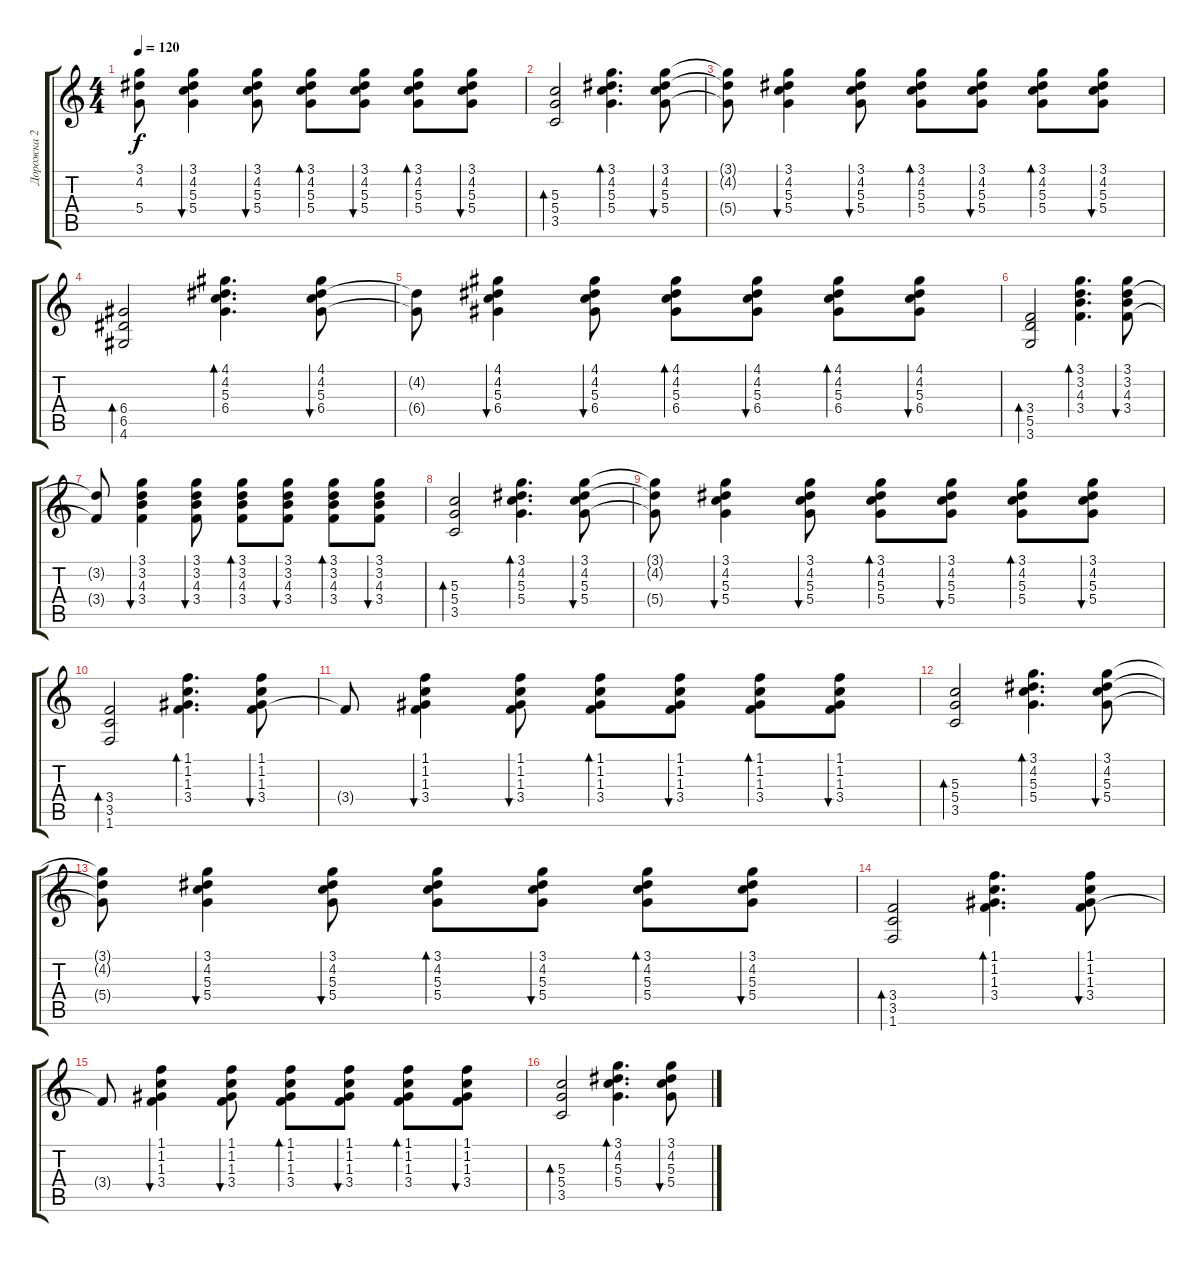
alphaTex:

\track ("Дорожка 2" "Дорожка 2") {instrument acousticguitarsteel}
\staff {score tabs}
\tuning (E4 B3 G3 D3 A2 E2) {hide}
\ts (4 4)
\tempo 120
\clef g2
\ks c
(3.1{t} 4.2{t} 5.4{t}).8{dy f} (3.1 4.2 5.3 5.4).4{bu 30} (3.1 4.2 5.3 5.4).8{bu 30} (3.1 4.2 5.3 5.4).8{bd 30} (3.1 4.2 5.3 5.4).8{bu 30} (3.1 4.2 5.3 5.4).8{bd 30} (3.1 4.2 5.3 5.4).8{bu 30} |
(5.3 5.4 3.5).2{bd 30} (3.1 4.2 5.3 5.4).4{d bd 30} (3.1 4.2 5.3 5.4).8{bu 30} |
(3.1{t} 4.2{t} 5.4{t}).8 (3.1 4.2 5.3 5.4).4{bu 30} (3.1 4.2 5.3 5.4).8{bu 30} (3.1 4.2 5.3 5.4).8{bd 30} (3.1 4.2 5.3 5.4).8{bu 30} (3.1 4.2 5.3 5.4).8{bd 30} (3.1 4.2 5.3 5.4).8{bu 30} |
(6.4 6.5 4.6).2{bd 30} (4.1 4.2 5.3 6.4).4{d bd 30} (4.1 4.2 5.3 6.4).8{bu 30} |
(4.2{t} 6.4{t}).8 (4.1 4.2 5.3 6.4).4{bu 30} (4.1 4.2 5.3 6.4).8{bu 30} (4.1 4.2 5.3 6.4).8{bd 30} (4.1 4.2 5.3 6.4).8{bu 30} (4.1 4.2 5.3 6.4).8{bd 30} (4.1 4.2 5.3 6.4).8{bu 30} |
(3.4 5.5 3.6).2{bd 30} (3.1 3.2 4.3 3.4).4{d bd 30} (3.1 3.2 4.3 3.4).8{bu 30} |
(3.2{t} 3.4{t}).8 (3.1 3.2 4.3 3.4).4{bu 30} (3.1 3.2 4.3 3.4).8{bu 30} (3.1 3.2 4.3 3.4).8{bd 30} (3.1 3.2 4.3 3.4).8{bu 30} (3.1 3.2 4.3 3.4).8{bd 30} (3.1 3.2 4.3 3.4).8{bu 30} |
(5.3 5.4 3.5).2{bd 30} (3.1 4.2 5.3 5.4).4{d bd 30} (3.1 4.2 5.3 5.4).8{bu 30} |
(3.1{t} 4.2{t} 5.4{t}).8 (3.1 4.2 5.3 5.4).4{bu 30} (3.1 4.2 5.3 5.4).8{bu 30} (3.1 4.2 5.3 5.4).8{bd 30} (3.1 4.2 5.3 5.4).8{bu 30} (3.1 4.2 5.3 5.4).8{bd 30} (3.1 4.2 5.3 5.4).8{bu 30} |
(3.4 3.5 1.6).2{bd 30} (1.1 1.2 1.3 3.4).4{d bd 30} (1.1 1.2 1.3 3.4).8{bu 30} |
3.4{t}.8 (1.1 1.2 1.3 3.4).4{bu 30} (1.1 1.2 1.3 3.4).8{bu 30} (1.1 1.2 1.3 3.4).8{bd 30} (1.1 1.2 1.3 3.4).8{bu 30} (1.1 1.2 1.3 3.4).8{bd 30} (1.1 1.2 1.3 3.4).8{bu 30} |
(5.3 5.4 3.5).2{bd 30} (3.1 4.2 5.3 5.4).4{d bd 30} (3.1 4.2 5.3 5.4).8{bu 30} |
(3.1{t} 4.2{t} 5.4{t}).8 (3.1 4.2 5.3 5.4).4{bu 30} (3.1 4.2 5.3 5.4).8{bu 30} (3.1 4.2 5.3 5.4).8{bd 30} (3.1 4.2 5.3 5.4).8{bu 30} (3.1 4.2 5.3 5.4).8{bd 30} (3.1 4.2 5.3 5.4).8{bu 30} |
(3.4 3.5 1.6).2{bd 30} (1.1 1.2 1.3 3.4).4{d bd 30} (1.1 1.2 1.3 3.4).8{bu 30} |
3.4{t}.8 (1.1 1.2 1.3 3.4).4{bu 30} (1.1 1.2 1.3 3.4).8{bu 30} (1.1 1.2 1.3 3.4).8{bd 30} (1.1 1.2 1.3 3.4).8{bu 30} (1.1 1.2 1.3 3.4).8{bd 30} (1.1 1.2 1.3 3.4).8{bu 30} |
(5.3 5.4 3.5).2{bd 30} (3.1 4.2 5.3 5.4).4{d bd 30} (3.1 4.2 5.3 5.4).8{bu 30}
